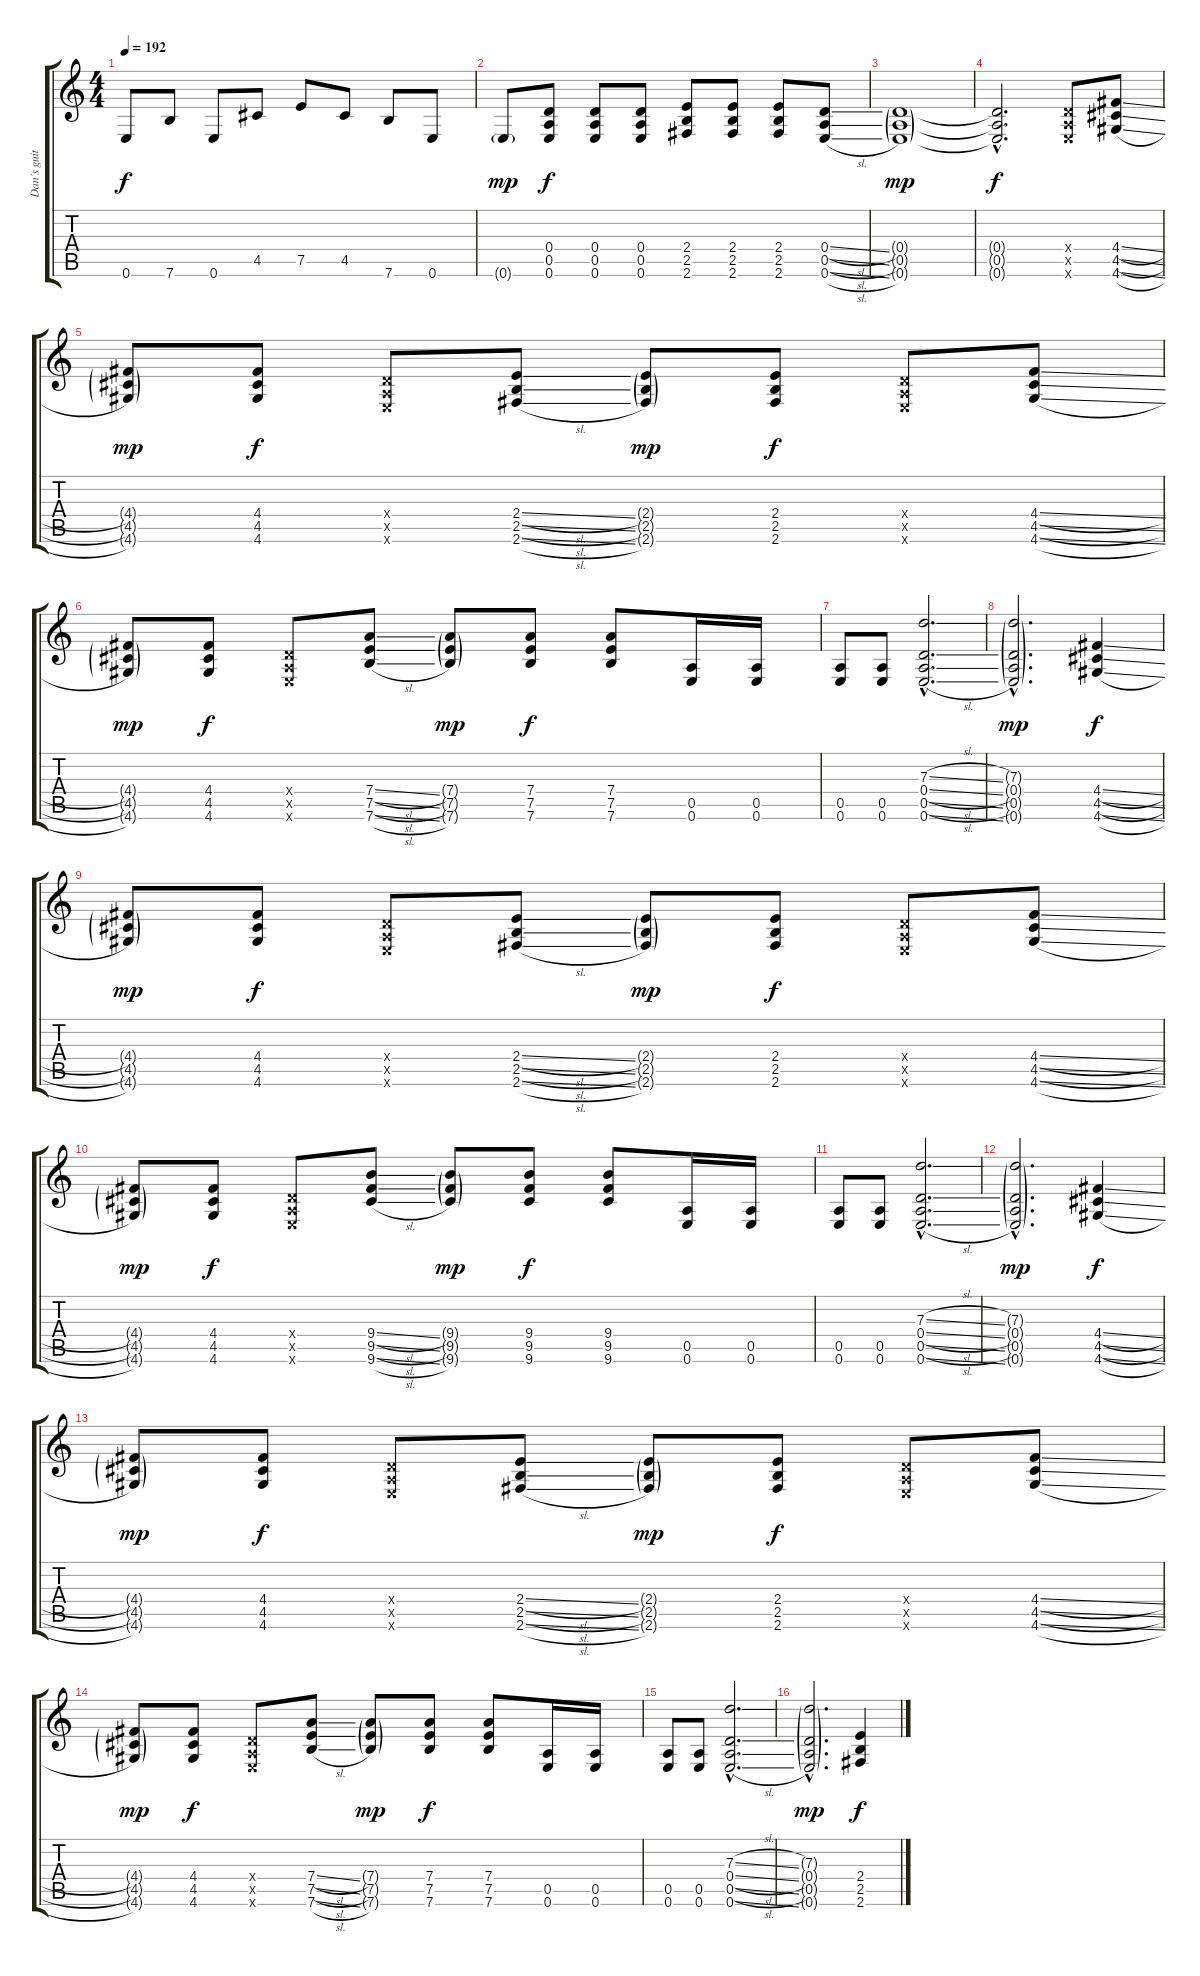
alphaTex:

\track ("Dan´s guitar" "Dan´s guit") {instrument distortionguitar}
\staff {score tabs}
\tuning (E4 B3 G3 D3 A2 E2) {hide}
\ts (4 4)
\tempo 192
\clef g2
\ks c
0.6.8{dy f} 7.6.8 0.6.8 4.5.8 7.5.8 4.5.8 7.6.8 0.6.8 |
0.6{g}.8{dy mp} (0.4 0.5 0.6).8{dy f} (0.4 0.5 0.6).8 (0.4 0.5 0.6).8 (2.4 2.5 2.6).8 (2.4 2.5 2.6).8 (2.4 2.5 2.6).8 (0.4{sl} 0.5{sl} 0.6{sl}).8 |
(0.4{g} 0.5{g} 0.6{g}).1{dy mp} |
(0.4{hac t} 0.5{hac t} 0.6{hac t}).2{d dy f} (0.4{x} 0.5{x} 0.6{x}).8 (4.4{sl} 4.5{sl} 4.6{sl}).8 |
(4.4{g} 4.5{g} 4.6{g}).8{dy mp} (4.4 4.5 4.6).8{dy f} (0.4{x} 0.5{x} 0.6{x}).8 (2.4{sl} 2.5{sl} 2.6{sl}).8 (2.4{g} 2.5{g} 2.6{g}).8{dy mp} (2.4 2.5 2.6).8{dy f} (0.4{x} 0.5{x} 0.6{x}).8 (4.4{sl} 4.5{sl} 4.6{sl}).8 |
(4.4{g} 4.5{g} 4.6{g}).8{dy mp} (4.4 4.5 4.6).8{dy f} (0.4{x} 0.5{x} 0.6{x}).8 (7.4{sl} 7.5{sl} 7.6{sl}).8 (7.4{g} 7.5{g} 7.6{g}).8{dy mp} (7.4 7.5 7.6).8{dy f} (7.4 7.5 7.6).8 (0.5 0.6).16 (0.5 0.6).16 |
(0.5 0.6).8 (0.5 0.6).8 (7.3{sl hac} 0.4{sl hac} 0.5{sl hac} 0.6{sl hac}).2{d} |
(7.3{g hac} 0.4{g hac} 0.5{g hac} 0.6{g hac}).2{d dy mp} (4.4{sl} 4.5{sl} 4.6{sl}).4{dy f} |
(4.4{g} 4.5{g} 4.6{g}).8{dy mp} (4.4 4.5 4.6).8{dy f} (0.4{x} 0.5{x} 0.6{x}).8 (2.4{sl} 2.5{sl} 2.6{sl}).8 (2.4{g} 2.5{g} 2.6{g}).8{dy mp} (2.4 2.5 2.6).8{dy f} (0.4{x} 0.5{x} 0.6{x}).8 (4.4{sl} 4.5{sl} 4.6{sl}).8 |
(4.4{g} 4.5{g} 4.6{g}).8{dy mp} (4.4 4.5 4.6).8{dy f} (0.4{x} 0.5{x} 0.6{x}).8 (9.4{sl} 9.5{sl} 9.6{sl}).8 (9.4{g} 9.5{g} 9.6{g}).8{dy mp} (9.4 9.5 9.6).8{dy f} (9.4 9.5 9.6).8 (0.5 0.6).16 (0.5 0.6).16 |
(0.5 0.6).8 (0.5 0.6).8 (7.3{sl hac} 0.4{sl hac} 0.5{sl hac} 0.6{sl hac}).2{d} |
(7.3{g hac} 0.4{g hac} 0.5{g hac} 0.6{g hac}).2{d dy mp} (4.4{sl} 4.5{sl} 4.6{sl}).4{dy f} |
(4.4{g} 4.5{g} 4.6{g}).8{dy mp} (4.4 4.5 4.6).8{dy f} (0.4{x} 0.5{x} 0.6{x}).8 (2.4{sl} 2.5{sl} 2.6{sl}).8 (2.4{g} 2.5{g} 2.6{g}).8{dy mp} (2.4 2.5 2.6).8{dy f} (0.4{x} 0.5{x} 0.6{x}).8 (4.4{sl} 4.5{sl} 4.6{sl}).8 |
(4.4{g} 4.5{g} 4.6{g}).8{dy mp} (4.4 4.5 4.6).8{dy f} (0.4{x} 0.5{x} 0.6{x}).8 (7.4{sl} 7.5{sl} 7.6{sl}).8 (7.4{g} 7.5{g} 7.6{g}).8{dy mp} (7.4 7.5 7.6).8{dy f} (7.4 7.5 7.6).8 (0.5 0.6).16 (0.5 0.6).16 |
(0.5 0.6).8 (0.5 0.6).8 (7.3{sl hac} 0.4{sl hac} 0.5{sl hac} 0.6{sl hac}).2{d} |
(7.3{g hac} 0.4{g hac} 0.5{g hac} 0.6{g hac}).2{d dy mp} (2.4{sl} 2.5{sl} 2.6{sl}).4{dy f}
